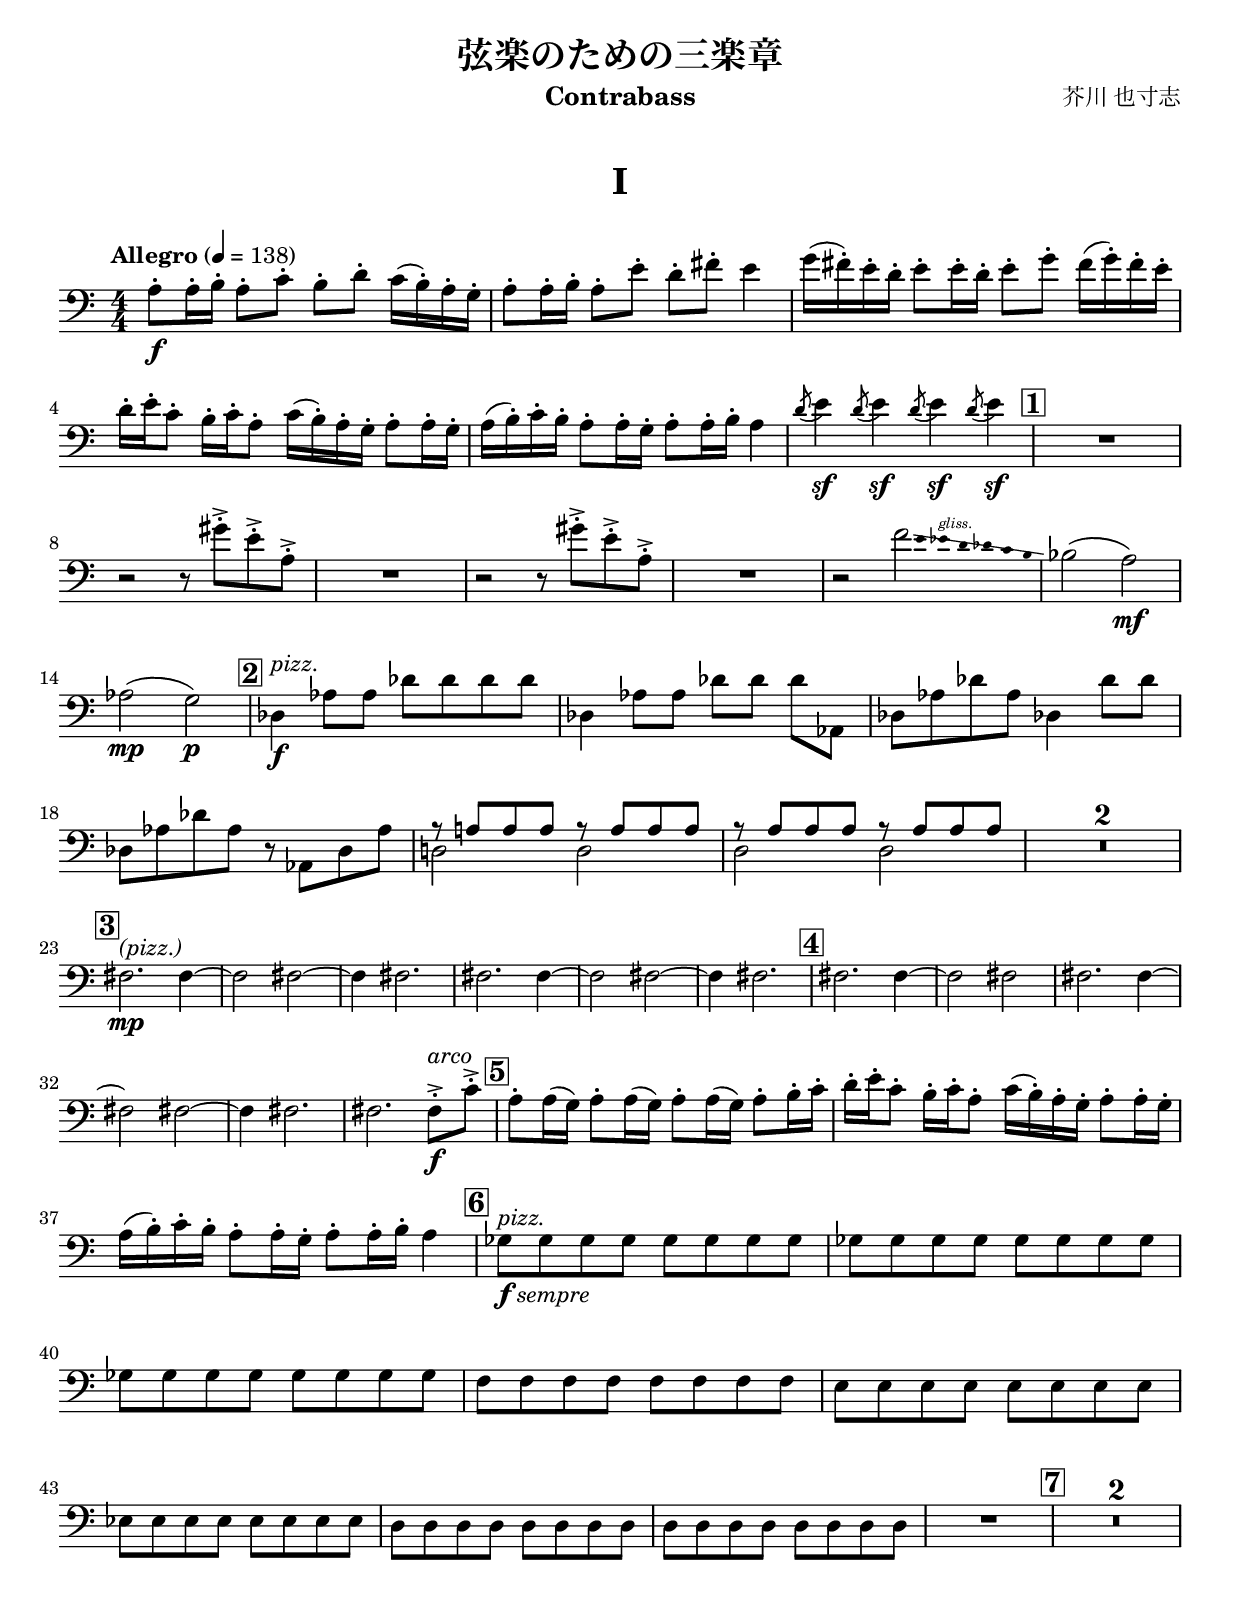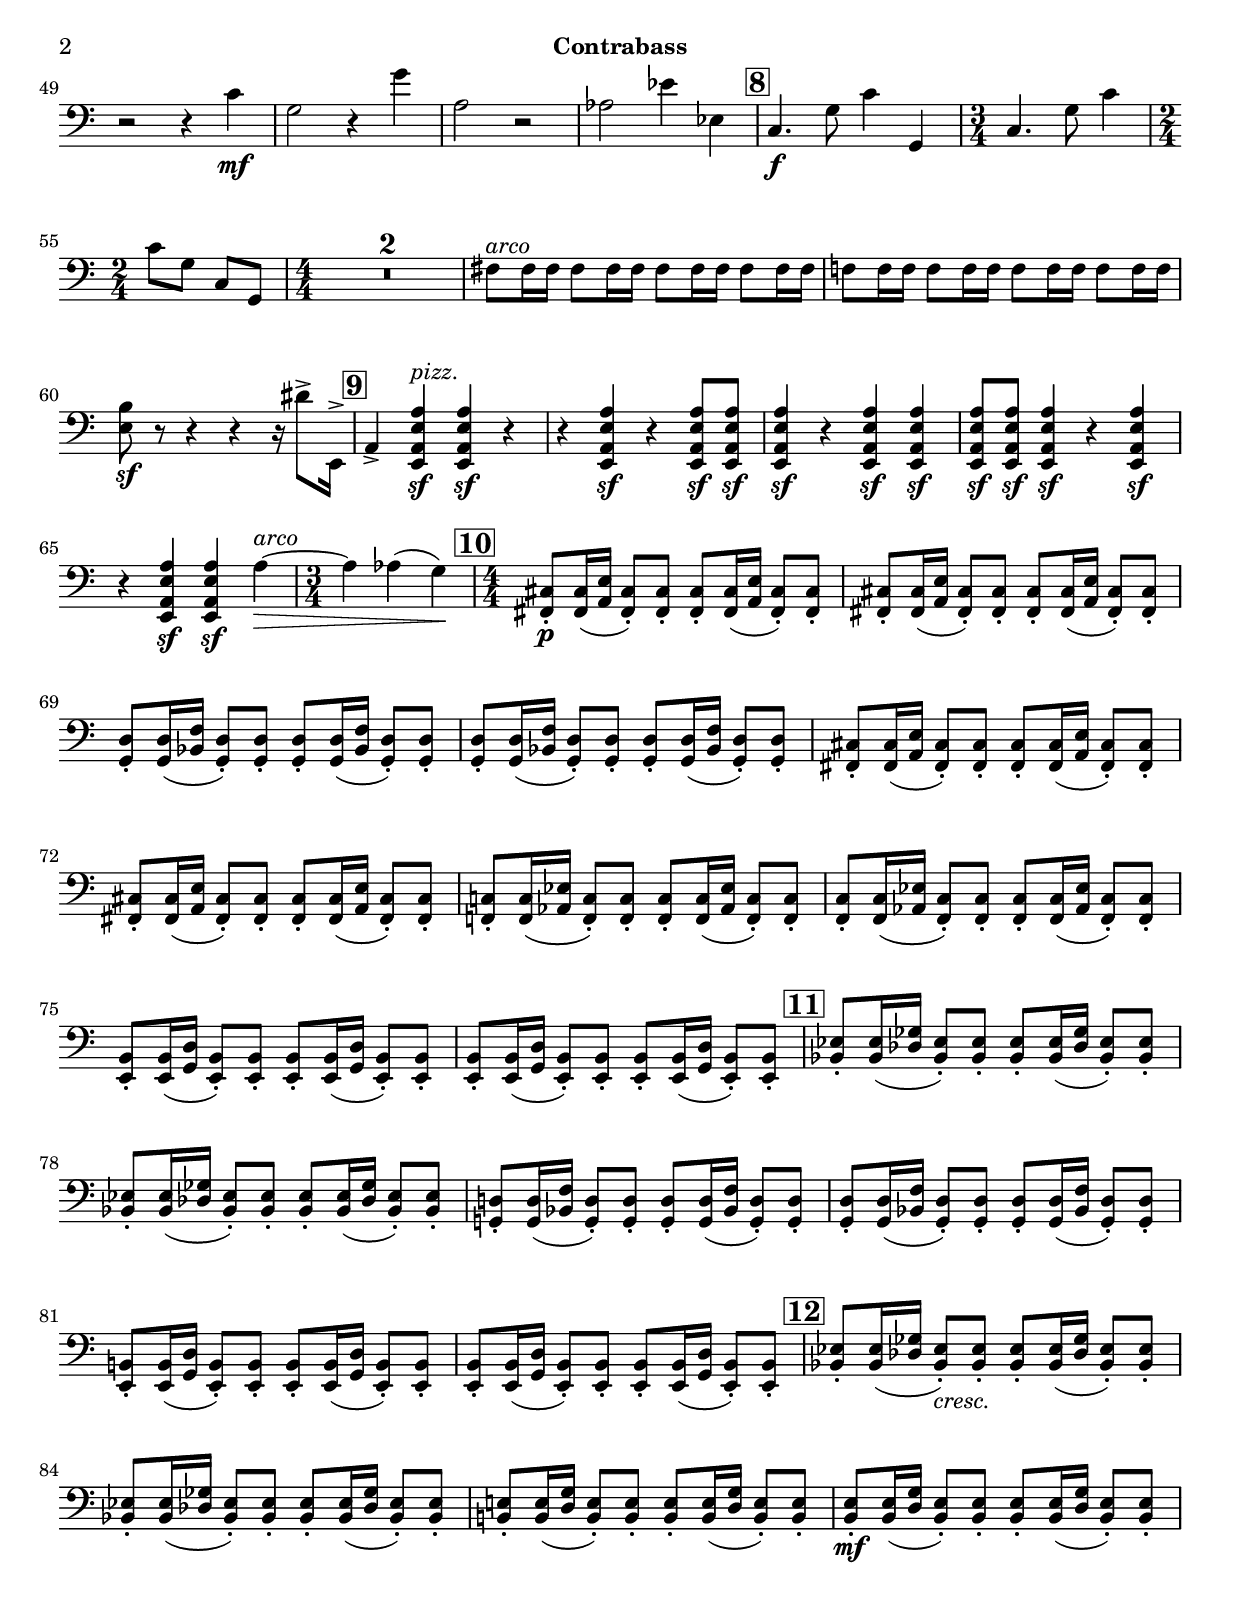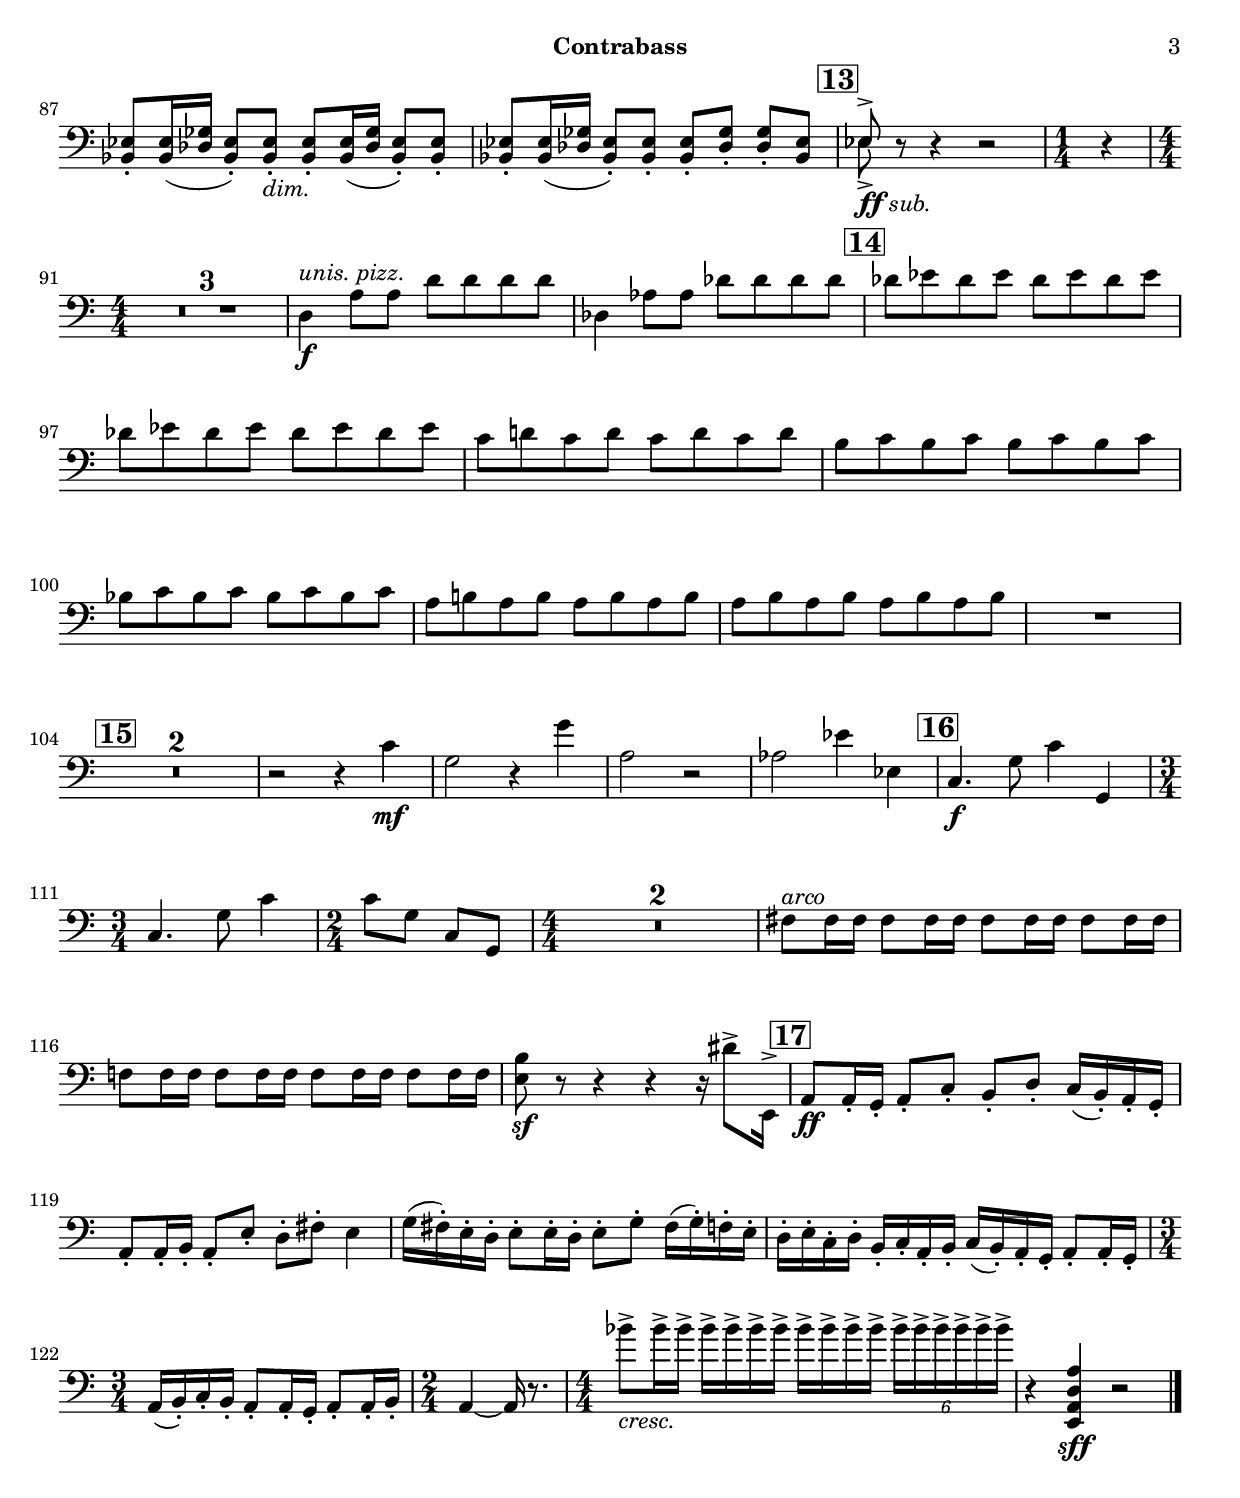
\version "2.24.0"


%%以下、定義
ffz = #(make-dynamic-script "ffz")
fpp = #(make-dynamic-script "fpp")
fsempre = _\markup { \dynamic f \italic sempre}
ffsub = _\markup { \dynamic ff \italic sub.}
%%ここまで、定義

\book{
  \header {
    title = \markup {
            "弦楽のための三楽章"
    }
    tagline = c
    composer = \markup {
            "芥川 也寸志"
    }
    instrument = \markup{\bold "Contrabass"}
  }
  
  
  #(set-global-staff-size 24)
  #(set-default-paper-size "a4" )
  
  
  \paper {
    print-all-headers = ##t
    #(set-paper-size "a4")
    top-margin = 2\cm
    bottom-margin = 1\cm
    left-margin = 1\cm
    right-margin = 1\cm
  
    markup-markup-spacing.basic-distance = #20
    markup-system-spacing.basic-distance = #20
    last-bottom-spacing.basic-distance = #12
    system-system-spacing.basic-distance = #16
    score-markup-spacing.basic-distance = #20
  
    print-page-number = ##t
    
    print-first-page-number = ##f
    first-page-number = 1
  
  }
  
  \score {
    \header {
      title = "I"
      composer = ##f
      instrument = ##f
    }
    \new ChoirStaff <<    
      \new Staff
      \compressEmptyMeasures
      \relative c'{
  \mergeDifferentlyHeadedOn
  \set Score.rehearsalMarkFormatter = #format-mark-box-numbers
  \numericTimeSignature
  \time 4/4 %%拍子
  \set Staff.midiInstrument = "contrabass"
  \clef bass %%音部記号　ト音…treble　ヘ音…bass　ハ音…alto
  \override Hairpin.minimum-length = #6

  \key a \minor  %%調
  \tempo "Allegro" 4=138  %%BPM
  a8-.\f a16-. b-. a8-. c-. b-. d-. c16( b-.) a-.  g-.
  a8-. a16-. b-. a8-. e'-. d-. fis-. e4
  g16( fis-.) e-. d-. e8-. e16-. d-. e8-. g-. fis16( g-.) fis-. e-.
  d-. e-. c8-. b16-. c-. a8-. c16( b-.) a-. g-. a8-. a16-. g-.
  a( b-.) c-. b-. a8-. a16-. g-. a8-. a16-. b-. a4
  \acciaccatura d8\glissando e4\sf \acciaccatura d8\glissando e4\sf \acciaccatura d8\glissando e4\sf \acciaccatura d8\glissando e4\sf
  \mark \default
  R1
  r2 r8 gis->-. e->-. a,->-.
  R1
  r2 r8 gis'->-. e->-. a,->-.
  R1
  r2  
    <<
      {f'2 \glissando}
      {        
        s8 
        \override NoteColumn.glissando-skip = ##t 
        \hide Stem  
        {
          \set fontSize = -4
          e16 ees^\markup{\italic "gliss."} d des c b
          \set fontSize =  0
         }
        \undo \hide Stem
        \revert NoteColumn.glissando-skip
      } 
    >>
   bes2( a\mf)
  aes\mp( g\p)
  \mark \default
  des4\f^\markup{\italic "pizz."} aes'8 aes des des des des
  des,4 aes'8 aes des[ des] des[ aes,]
  des aes' des aes des,!4 des'8 des
  des, aes' des aes r aes, des aes'
  <<{ \voiceOne a8\rest a! a a } \new Voice{ \voiceTwo d,!2}>> <<{ \voiceOne a'8\rest a a a } \new Voice{ \voiceTwo d,2}>>
  <<{ \voiceOne a'8\rest a a a } \new Voice{ \voiceTwo d,2}>> <<{ \voiceOne a'8\rest a a a } \new Voice{ \voiceTwo d,2}>>
  \oneVoice
  R1*2
  \mark \default
  fis2.\mp^\markup{\italic "(pizz.)"} fis4~
  fis2 fis~
  fis4 fis2.
  fis2. fis4~
  fis2 fis~
  fis4 fis2.
  \mark \default
  fis2. fis4~
  fis2 fis
  fis2. fis4~
  fis2 fis~
  fis4 fis2.
  fis2. fis8->-.\f^\markup{\italic "arco"} c'->-.
  \mark \default
  a8-. a16( g) a8-. a16( g) a8-. a16( g) a8-. b16-. c-.
  d-. e-. c8-. b16-. c-. a8-. c16( b-.) a-. g-. a8-. a16-. g-.
  a( b-.) c-. b-. a8-. a16-. g-. a8-. a16-. b-. a4
  \mark \default
  ges8\fsempre^\markup{\italic "pizz."} ges ges ges ges ges ges ges
  ges ges ges ges ges ges ges ges 
  ges ges ges ges ges ges ges ges 
  f f f f f f f f 
  e e e e e e e e 
  ees ees ees ees ees ees ees ees 
  d d d d d d d d 
  d d d d d d d d 
  R1
  \mark \default
  R1*2
  \pageBreak
  r2 r4 c'\mf
  g2 r4 g'
  a,2 r2
  aes ees'4 ees,
  \mark \default
  c4.\f g'8 c4 g,
  \time 3/4
  c4. g'8 c4
  \time 2/4
  c8 g c, g
  \time 4/4
  R1*2
  fis'8^\markup{\italic "arco"} fis16 fis fis8 fis16 fis fis8 fis16 fis fis8 fis16 fis 
  f!8 f16 f16 f8 f16 f16 f8 f16 f16 f8 f16 f16
  <e b'>8\sf r r4 r4 r16 dis'8-> e,,16->
  \mark \default
  a4-> <e a e' a>^\markup{\italic "pizz."}\sf q\sf r
  r q\sf r q8\sf q\sf
  q4\sf r q\sf q\sf
  q8\sf q\sf q4\sf r q\sf
  r q\sf q\sf a'\>^\markup{\italic "arco"}~
  \time 3/4 
  a aes( g)\!
  \mark \default
  \time 4/4
  \stemUp
  <fis, cis'>8-.\p q16( <a e'> <fis cis'>8-.) q-. q-. q16( <a e'> <fis cis'>8-.) q-.
  q-. q16( <a e'> <fis cis'>8-.) q-. q-. q16( <a e'> <fis cis'>8-.) q-.
  <g d'>8-. q16( <bes f'> <g d'>8-.) q-. q-. q16( <bes f'> <g d'>8-.) q-.
  q8-. q16( <bes f'> <g d'>8-.) q-. q-. q16( <bes f'> <g d'>8-.) q-.
  <fis cis'>8-. q16( <a e'> <fis cis'>8-.) q-. q-. q16( <a e'> <fis cis'>8-.) q-.
  q-. q16( <a e'> <fis cis'>8-.) q-. q-. q16( <a e'> <fis cis'>8-.) q-.
  <f! c'!>8-. q16( <aes ees'> <f c'>8-.) q-. q-. q16( <aes ees'> <f c'>8-.) q-.
  q-. q16( <aes ees'> <f c'>8-.) q-. q-. q16( <aes ees'> <f c'>8-.) q-.
  <e b'>8-. q16( <g d'> <e b'>8-.) q-. q-. q16( <g d'> <e b'>8-.) q-. 
  q-. q16( <g d'> <e b'>8-.) q-. q-. q16( <g d'> <e b'>8-.) q-.
  \mark \default
  <bes' ees>8-. q16( <des ges> <bes ees>8-.) q-. q-. q16( <des ges> <bes ees>8-.) q-.
  q-. q16( <des ges> <bes ees>8-.) q-. q-. q16( <des ges> <bes ees>8-.) q-.
  <g! d'!>8-. q16( <bes f'> <g d'>8-.) q-. q-. q16( <bes f'> <g d'>8-.) q-.
  q8-. q16( <bes f'> <g d'>8-.) q-. q-. q16( <bes f'> <g d'>8-.) q-.
  <e b'!>8-. q16( <g d'> <e b'>8-.) q-. q-. q16( <g d'> <e b'>8-.) q-. 
  q-. q16( <g d'> <e b'>8-.) q-. q-. q16( <g d'> <e b'>8-.) q-.
  \mark \default
  <bes' ees>8-. q16( <des ges> <bes ees>8-.)_\markup{\italic "cresc."} q-. q-. q16( <des ges> <bes ees>8-.) q-.
  q-. q16( <des ges> <bes ees>8-.) q-. q-. q16( <des ges> <bes ees>8-.) q-.
  <b! e!>8-. q16( <d g> <b e>8-.) q-. q-. q16( <d g> <b e>8-.) q-.
  q-.\mf q16( <d g> <b e>8-.) q-. q-. q16( <d g> <b e>8-.) q-.
  <bes ees>8-. q16( <des ges> <bes ees>8-.) q-._\markup{\italic "dim."} q-. q16( <des ges> <bes ees>8-.) q-.
  q-. q16( <des ges> <bes ees>8-.) q-. q-.[ <des ges>-.] q-.[ <bes ees>]
  \mark \default
  \stemNeutral
  <<{ees8^>\ffsub} \\ {ees_>}>> r r4 r2
  \time 1/4
  r4
  \time 4/4
  R1*3
  d4\f^\markup{\italic "unis. pizz."} a'8 a d d d d
  des,4 aes'8 aes des des des des
  \mark \default
  des ees des ees des ees des ees
  des ees des ees des ees des ees
  c d! c d c d c d 
  b c b c b c b c 
  bes c bes c bes c bes c
  a b! a b a b a b
  a b a b a b a b 
  R1
  \mark \default
  R1*2
  r2 r4 c\mf
  g2 r4 g'
  a,2 r2
  aes ees'4 ees,
  \mark \default
  c4.\f g'8 c4 g,
  \time 3/4
  c4. g'8 c4
  \time 2/4
  c8 g c, g
  \time 4/4
  R1*2
  fis'8^\markup{\italic "arco"} fis16 fis fis8 fis16 fis fis8 fis16 fis fis8 fis16 fis 
  f!8 f16 f16 f8 f16 f16 f8 f16 f16 f8 f16 f16
  <e b'>8\sf r r4 r4 r16 dis'8-> e,,16->
  \mark \default
  a8\ff a16-. g-. a8-. c-. b-. d-. c16( b-.) a-.  g-.
  a8-. a16-. b-. a8-. e'-. d-. fis-. e4
  g16( fis-.) e-. d-. e8-. e16-. d-. e8-. g-. fis16( g-.) f-. e-.
  d-. e-. c-. d-. b-. c-. a-. b-. c16( b-.) a-. g-. a8-. a16-. g-.
  \time 3/4
  a( b-.) c-. b-. a8-. a16-. g-. a8-. a16-. b-. 
  \time 2/4
  a4~ a16 r8.
  \time 4/4
  bes''8->_\markup{\italic "cresc."} bes16-> bes-> bes-> bes-> bes-> bes-> bes-> bes-> bes-> bes-> \tuplet 6/4 {bes-> bes-> bes-> bes-> bes-> bes->}
  r4 <e,,, a d a'>\sff r2
  \bar "|."
}

    >>
    \layout {
      indent = 0\cm %%0にするといい
    }
    \midi{}
  }
  
}